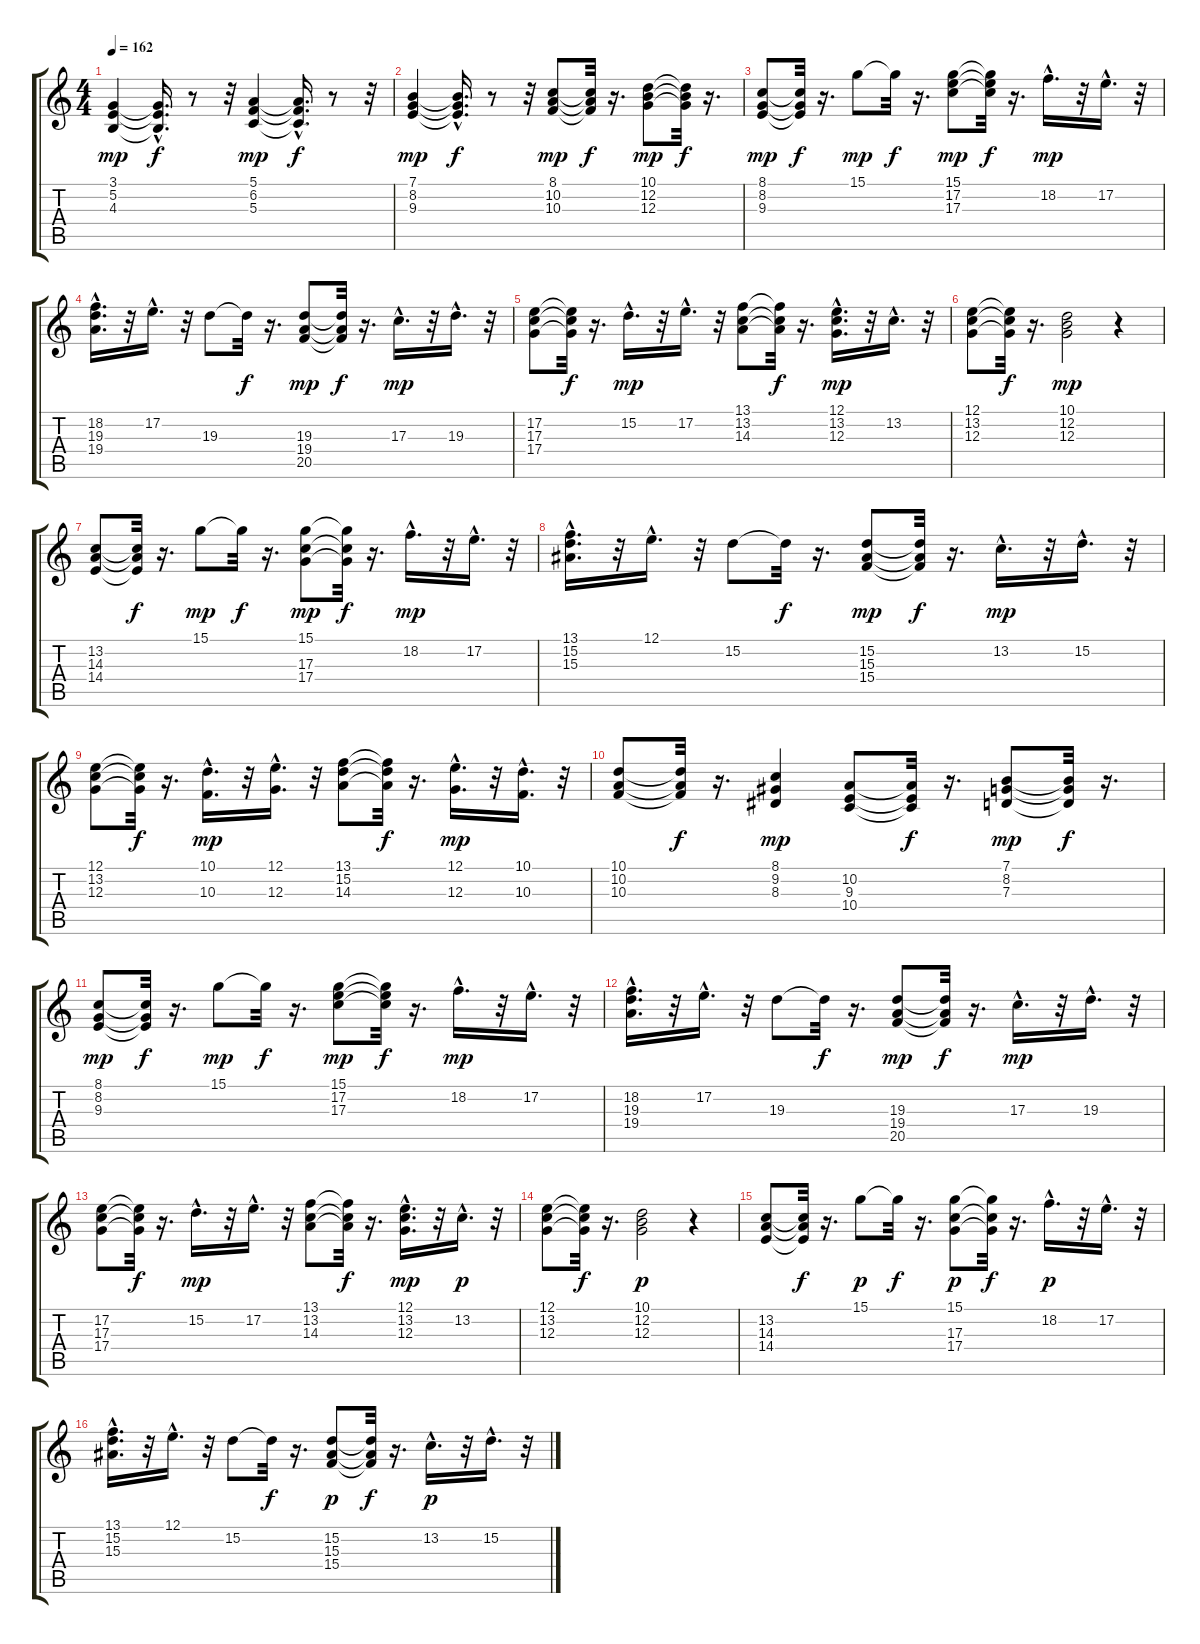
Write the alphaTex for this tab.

\track "" {instrument electricgrandpiano}
\staff {score tabs}
\tuning (E4 B3 G3 D3 A2 E2) {hide}
\ts (4 4)
\tempo 162
\clef g2
\ks c
(3.1 5.2 4.3).4{dy mp} (3.1{hac t} 5.2{hac t} 4.3{hac t}).16{d dy f} r.8 r.32 (5.1 6.2 5.3).4{dy mp} (5.1{hac t} 6.2{hac t} 5.3{hac t}).16{d dy f} r.8 r.32 |
(7.1 8.2 9.3).4{dy mp} (7.1{hac t} 8.2{hac t} 9.3{hac t}).16{d dy f} r.8 r.32 (8.1 10.2 10.3).8{dy mp} (8.1{t} 10.2{t} 10.3{t}).32{dy f} r.16{d} (10.1 12.2 12.3).8{dy mp} (10.1{t} 12.2{t} 12.3{t}).32{dy f} r.16{d} |
(8.1 8.2 9.3).8{dy mp} (8.1{t} 8.2{t} 9.3{t}).32{dy f} r.16{d} 15.1.8{dy mp} 15.1{t}.32{dy f} r.16{d} (15.1 17.2 17.3).8{dy mp} (15.1{t} 17.2{t} 17.3{t}).32{dy f} r.16{d} 18.2{hac}.16{d dy mp} r.32 17.2{hac}.16{d} r.32 |
(18.2{hac} 19.3{hac} 19.4{hac}).16{d} r.32 17.2{hac}.16{d} r.32 19.3.8 19.3{t}.32{dy f} r.16{d} (19.3 19.4 20.5).8{dy mp} (19.3{t} 19.4{t} 20.5{t}).32{dy f} r.16{d} 17.3{hac}.16{d dy mp} r.32 19.3{hac}.16{d} r.32 |
(17.2 17.3 17.4).8 (17.2{t} 17.3{t} 17.4{t}).32{dy f} r.16{d} 15.2{hac}.16{d dy mp} r.32 17.2{hac}.16{d} r.32 (13.1 13.2 14.3).8 (13.1{t} 13.2{t} 14.3{t}).32{dy f} r.16{d} (12.1{hac} 13.2{hac} 12.3{hac}).16{d dy mp} r.32 13.2{hac}.16{d} r.32 |
(12.1 13.2 12.3).8 (12.1{t} 13.2{t} 12.3{t}).32{dy f} r.16{d} (10.1 12.2 12.3).2{dy mp} r.4 |
(13.2 14.3 14.4).8 (13.2{t} 14.3{t} 14.4{t}).32{dy f} r.16{d} 15.1.8{dy mp} 15.1{t}.32{dy f} r.16{d} (15.1 17.3 17.4).8{dy mp} (15.1{t} 17.3{t} 17.4{t}).32{dy f} r.16{d} 18.2{hac}.16{d dy mp} r.32 17.2{hac}.16{d} r.32 |
(13.1{hac} 15.2{hac} 15.3{hac}).16{d} r.32 12.1{hac}.16{d} r.32 15.2.8 15.2{t}.32{dy f} r.16{d} (15.2 15.3 15.4).8{dy mp} (15.2{t} 15.3{t} 15.4{t}).32{dy f} r.16{d} 13.2{hac}.16{d dy mp} r.32 15.2{hac}.16{d} r.32 |
(12.1 13.2 12.3).8 (12.1{t} 13.2{t} 12.3{t}).32{dy f} r.16{d} (10.1{hac} 10.3{hac}).16{d dy mp} r.32 (12.1{hac} 12.3{hac}).16{d} r.32 (13.1 15.2 14.3).8 (13.1{t} 15.2{t} 14.3{t}).32{dy f} r.16{d} (12.1{hac} 12.3{hac}).16{d dy mp} r.32 (10.1{hac} 10.3{hac}).16{d} r.32 |
(10.1 10.2 10.3).8 (10.1{t} 10.2{t} 10.3{t}).32{dy f} r.16{d} (8.1 9.2 8.3).4{dy mp} (10.2 9.3 10.4).8 (10.2{t} 9.3{t} 10.4{t}).32{dy f} r.16{d} (7.1 8.2 7.3).8{dy mp} (7.1{t} 8.2{t} 7.3{t}).32{dy f} r.16{d} |
(8.1 8.2 9.3).8{dy mp} (8.1{t} 8.2{t} 9.3{t}).32{dy f} r.16{d} 15.1.8{dy mp} 15.1{t}.32{dy f} r.16{d} (15.1 17.2 17.3).8{dy mp} (15.1{t} 17.2{t} 17.3{t}).32{dy f} r.16{d} 18.2{hac}.16{d dy mp} r.32 17.2{hac}.16{d} r.32 |
(18.2{hac} 19.3{hac} 19.4{hac}).16{d} r.32 17.2{hac}.16{d} r.32 19.3.8 19.3{t}.32{dy f} r.16{d} (19.3 19.4 20.5).8{dy mp} (19.3{t} 19.4{t} 20.5{t}).32{dy f} r.16{d} 17.3{hac}.16{d dy mp} r.32 19.3{hac}.16{d} r.32 |
(17.2 17.3 17.4).8 (17.2{t} 17.3{t} 17.4{t}).32{dy f} r.16{d} 15.2{hac}.16{d dy mp} r.32 17.2{hac}.16{d} r.32 (13.1 13.2 14.3).8 (13.1{t} 13.2{t} 14.3{t}).32{dy f} r.16{d} (12.1{hac} 13.2{hac} 12.3{hac}).16{d dy mp} r.32 13.2{hac}.16{d dy p} r.32 |
(12.1 13.2 12.3).8 (12.1{t} 13.2{t} 12.3{t}).32{dy f} r.16{d} (10.1 12.2 12.3).2{dy p} r.4 |
(13.2 14.3 14.4).8 (13.2{t} 14.3{t} 14.4{t}).32{dy f} r.16{d} 15.1.8{dy p} 15.1{t}.32{dy f} r.16{d} (15.1 17.3 17.4).8{dy p} (15.1{t} 17.3{t} 17.4{t}).32{dy f} r.16{d} 18.2{hac}.16{d dy p} r.32 17.2{hac}.16{d} r.32 |
(13.1{hac} 15.2{hac} 15.3{hac}).16{d} r.32 12.1{hac}.16{d} r.32 15.2.8 15.2{t}.32{dy f} r.16{d} (15.2 15.3 15.4).8{dy p} (15.2{t} 15.3{t} 15.4{t}).32{dy f} r.16{d} 13.2{hac}.16{d dy p} r.32 15.2{hac}.16{d} r.32
